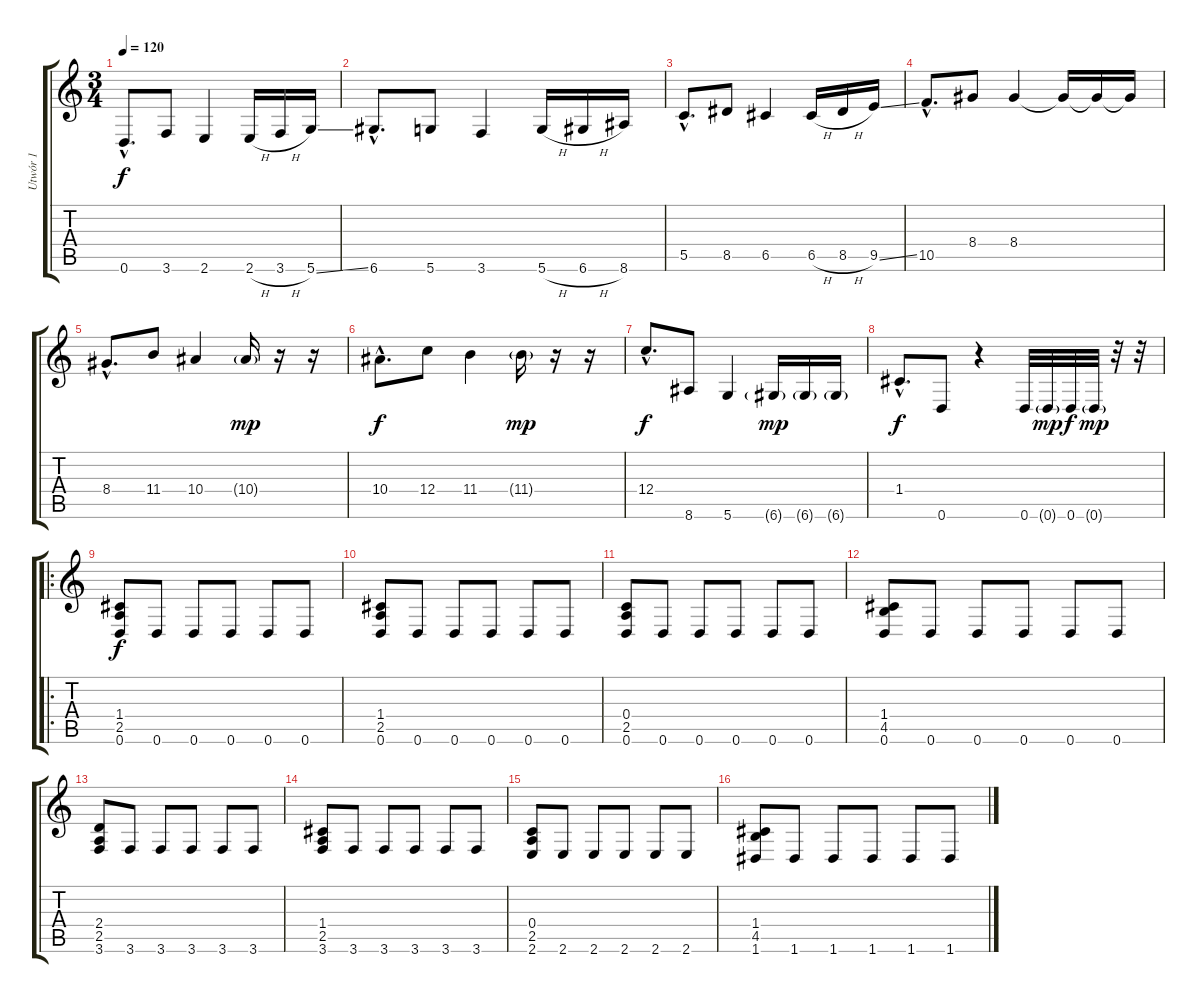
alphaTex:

\track ("Utwór 1" "Utwór 1") {instrument guitarharmonics}
\staff {score tabs}
\tuning (D4 A3 F3 C3 G2 D2) {hide}
\ts (3 4)
\tempo 120
\clef g2
\ks c
0.6{hac}.8{d dy f} 3.6.8 2.6.4 2.6{h}.16 3.6{h}.16 5.6{ss}.16 |
6.6{hac}.8{d} 5.6.8 3.6.4 5.6{h}.16 6.6{h}.16 8.6.16 |
5.5{hac}.8{d} 8.5.8 6.5.4 6.5{h}.16 8.5{h}.16 9.5{ss}.16 |
10.5{hac}.8{d} 8.4.8 8.4.4 8.4{t}.16 8.4{t}.16 8.4{t}.16 |
8.4{hac}.8{d} 11.4.8 10.4.4 10.4{g}.16{dy mp} r.16 r.16 |
10.4{hac}.8{d dy f} 12.4.8 11.4.4 11.4{g}.16{dy mp} r.16 r.16 |
12.4{hac}.8{d dy f} 8.6.8 5.6.4 6.6{g}.16{dy mp} 6.6{g}.16 6.6{g}.16 |
1.4{hac}.8{d dy f} 0.6.8 r.4 0.6.32 0.6{g}.32{dy mp} 0.6.32{dy f} 0.6{g}.32{dy mp} r.32 r.32 |
\ro
(1.4 2.5 0.6).8{dy f} 0.6.8 0.6.8 0.6.8 0.6.8 0.6.8 |
(1.4 2.5 0.6).8 0.6.8 0.6.8 0.6.8 0.6.8 0.6.8 |
(0.4 2.5 0.6).8 0.6.8 0.6.8 0.6.8 0.6.8 0.6.8 |
(1.4 4.5 0.6).8 0.6.8 0.6.8 0.6.8 0.6.8 0.6.8 |
(2.4 2.5 3.6).8 3.6.8 3.6.8 3.6.8 3.6.8 3.6.8 |
(1.4 2.5 3.6).8 3.6.8 3.6.8 3.6.8 3.6.8 3.6.8 |
(0.4 2.5 2.6).8 2.6.8 2.6.8 2.6.8 2.6.8 2.6.8 |
(1.4 4.5 1.6).8 1.6.8 1.6.8 1.6.8 1.6.8 1.6.8
